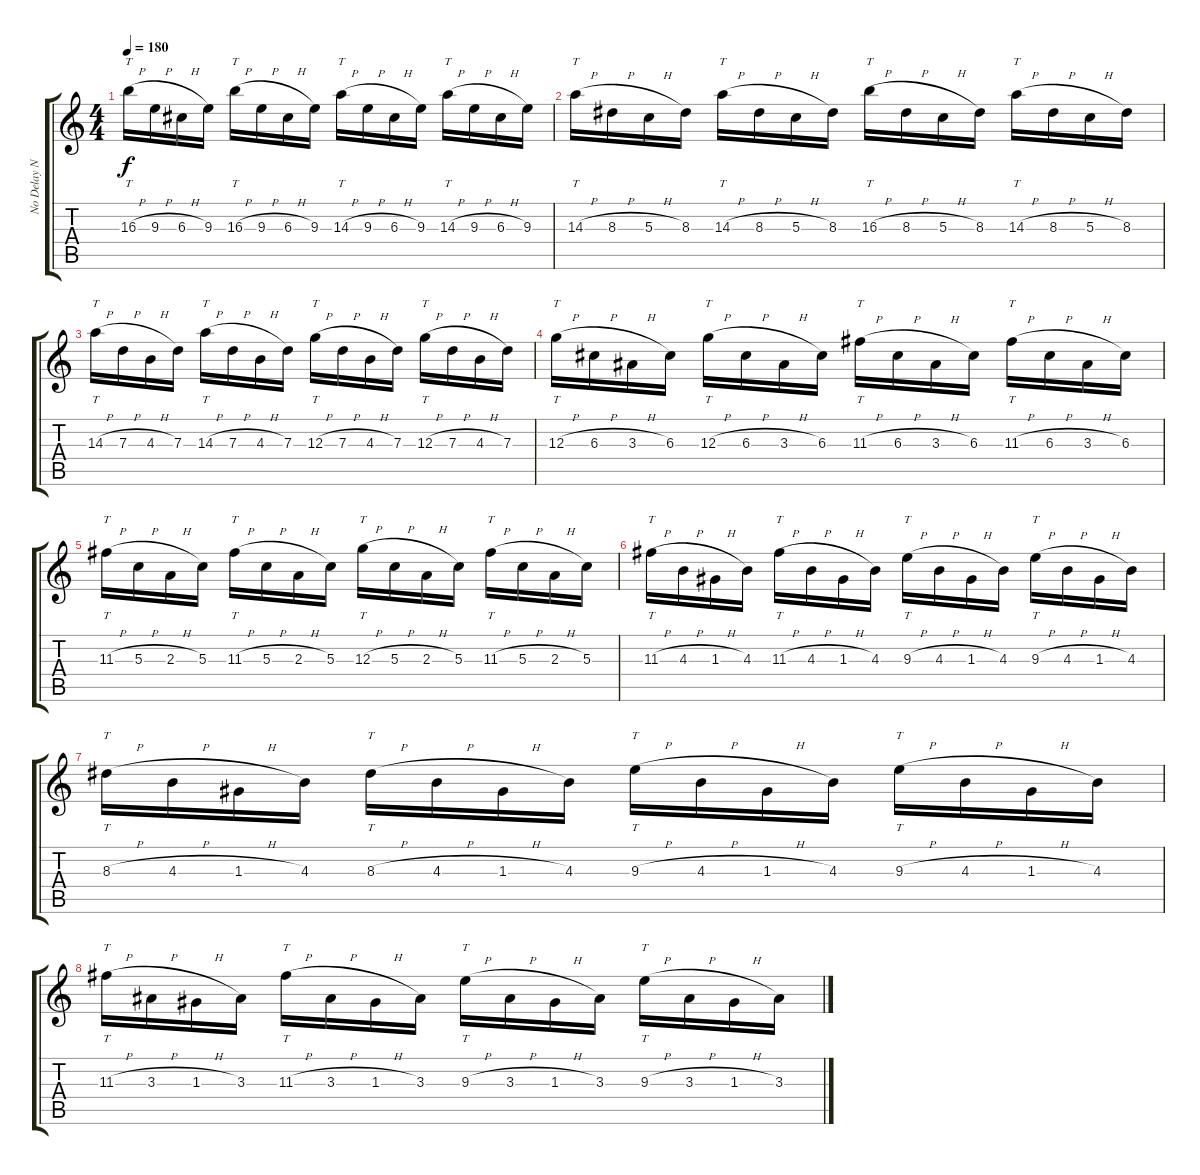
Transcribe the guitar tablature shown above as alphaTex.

\track ("No Delay Notes" "No Delay N") {instrument acousticguitarsteel}
\staff {score tabs}
\tuning (E4 B3 G3 D3 A2 E2) {hide}
\ts (4 4)
\tempo 180
\clef g2
\ks c
16.3{h}.16{tt dy f} 9.3{h}.16 6.3{h}.16 9.3.16 16.3{h}.16{tt} 9.3{h}.16 6.3{h}.16 9.3.16 14.3{h}.16{tt} 9.3{h}.16 6.3{h}.16 9.3.16 14.3{h}.16{tt} 9.3{h}.16 6.3{h}.16 9.3.16 |
14.3{h}.16{tt} 8.3{h}.16 5.3{h}.16 8.3.16 14.3{h}.16{tt} 8.3{h}.16 5.3{h}.16 8.3.16 16.3{h}.16{tt} 8.3{h}.16 5.3{h}.16 8.3.16 14.3{h}.16{tt} 8.3{h}.16 5.3{h}.16 8.3.16 |
14.3{h}.16{tt} 7.3{h}.16 4.3{h}.16 7.3.16 14.3{h}.16{tt} 7.3{h}.16 4.3{h}.16 7.3.16 12.3{h}.16{tt} 7.3{h}.16 4.3{h}.16 7.3.16 12.3{h}.16{tt} 7.3{h}.16 4.3{h}.16 7.3.16 |
12.3{h}.16{tt} 6.3{h}.16 3.3{h}.16 6.3.16 12.3{h}.16{tt} 6.3{h}.16 3.3{h}.16 6.3.16 11.3{h}.16{tt} 6.3{h}.16 3.3{h}.16 6.3.16 11.3{h}.16{tt} 6.3{h}.16 3.3{h}.16 6.3.16 |
11.3{h}.16{tt} 5.3{h}.16 2.3{h}.16 5.3.16 11.3{h}.16{tt} 5.3{h}.16 2.3{h}.16 5.3.16 12.3{h}.16{tt} 5.3{h}.16 2.3{h}.16 5.3.16 11.3{h}.16{tt} 5.3{h}.16 2.3{h}.16 5.3.16 |
11.3{h}.16{tt} 4.3{h}.16 1.3{h}.16 4.3.16 11.3{h}.16{tt} 4.3{h}.16 1.3{h}.16 4.3.16 9.3{h}.16{tt} 4.3{h}.16 1.3{h}.16 4.3.16 9.3{h}.16{tt} 4.3{h}.16 1.3{h}.16 4.3.16 |
8.3{h}.16{tt} 4.3{h}.16 1.3{h}.16 4.3.16 8.3{h}.16{tt} 4.3{h}.16 1.3{h}.16 4.3.16 9.3{h}.16{tt} 4.3{h}.16 1.3{h}.16 4.3.16 9.3{h}.16{tt} 4.3{h}.16 1.3{h}.16 4.3.16 |
11.3{h}.16{tt} 3.3{h}.16 1.3{h}.16 3.3.16 11.3{h}.16{tt} 3.3{h}.16 1.3{h}.16 3.3.16 9.3{h}.16{tt} 3.3{h}.16 1.3{h}.16 3.3.16 9.3{h}.16{tt} 3.3{h}.16 1.3{h}.16 3.3.16
